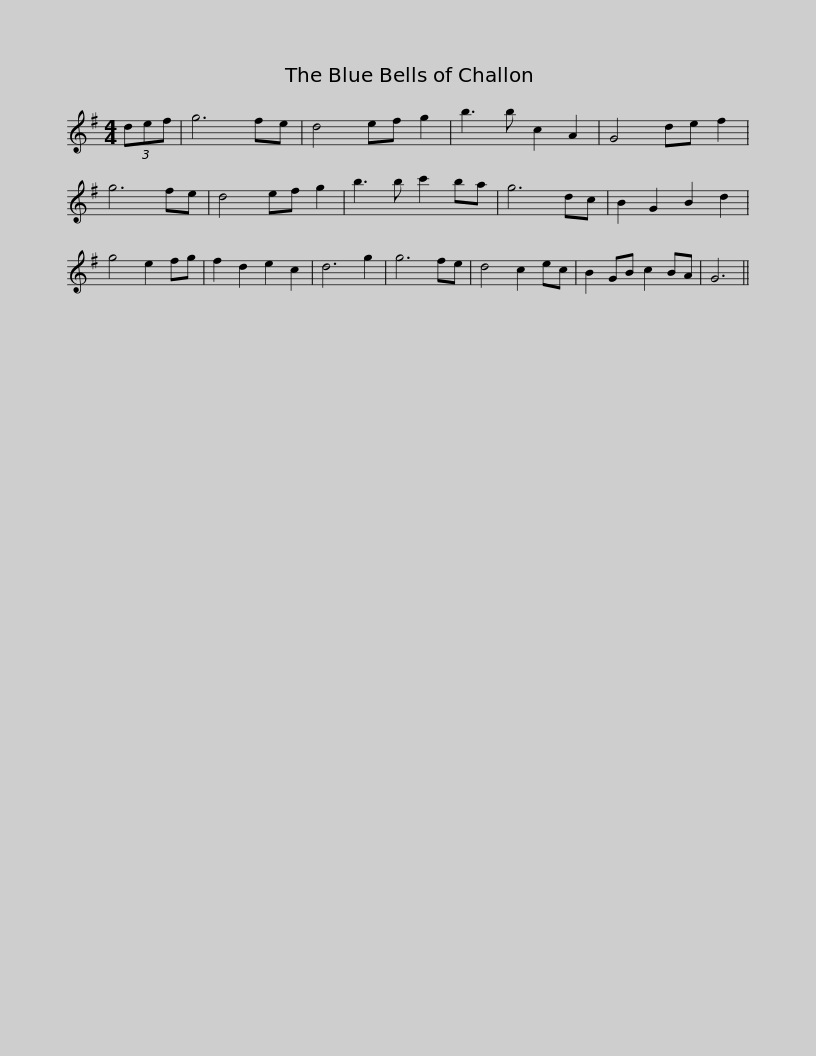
X:1
L:1/8
M:4/4
I:linebreak $
K:G
V:1 treble
V:1
 (3def | g6 fe | d4 ef g2 | b3 b c2 A2 | G4 de f2 | %5
 g6 fe | d4 ef g2 | b3 b c'2 ba | g6 dc | B2 G2 B2 d2 |$ %10
 g4 e2 fg | f2 d2 e2 c2 | d6 g2 | g6 fe | d4 c2 ec | %15
 B2 GB c2 BA | G6 || %17
